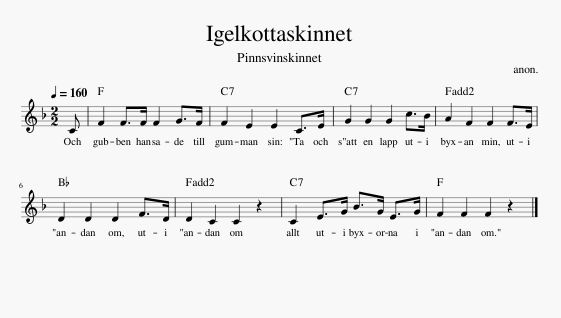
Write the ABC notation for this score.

X:1
L:1/8
Q:1/4=160
M:2/2
I:linebreak $
K:F
V:1 treble
V:1
 C | F2 F>F F2 G>F | F2 E2 E2 C>E | G2 G2 G2 c>B | A2 F2 F2 F>E |$ %5
 D2 D2 D2 F>D | D2 C2 C2 z2 | C2 E>G B>G E>G | F2 F2 F2 z2 |] %9
